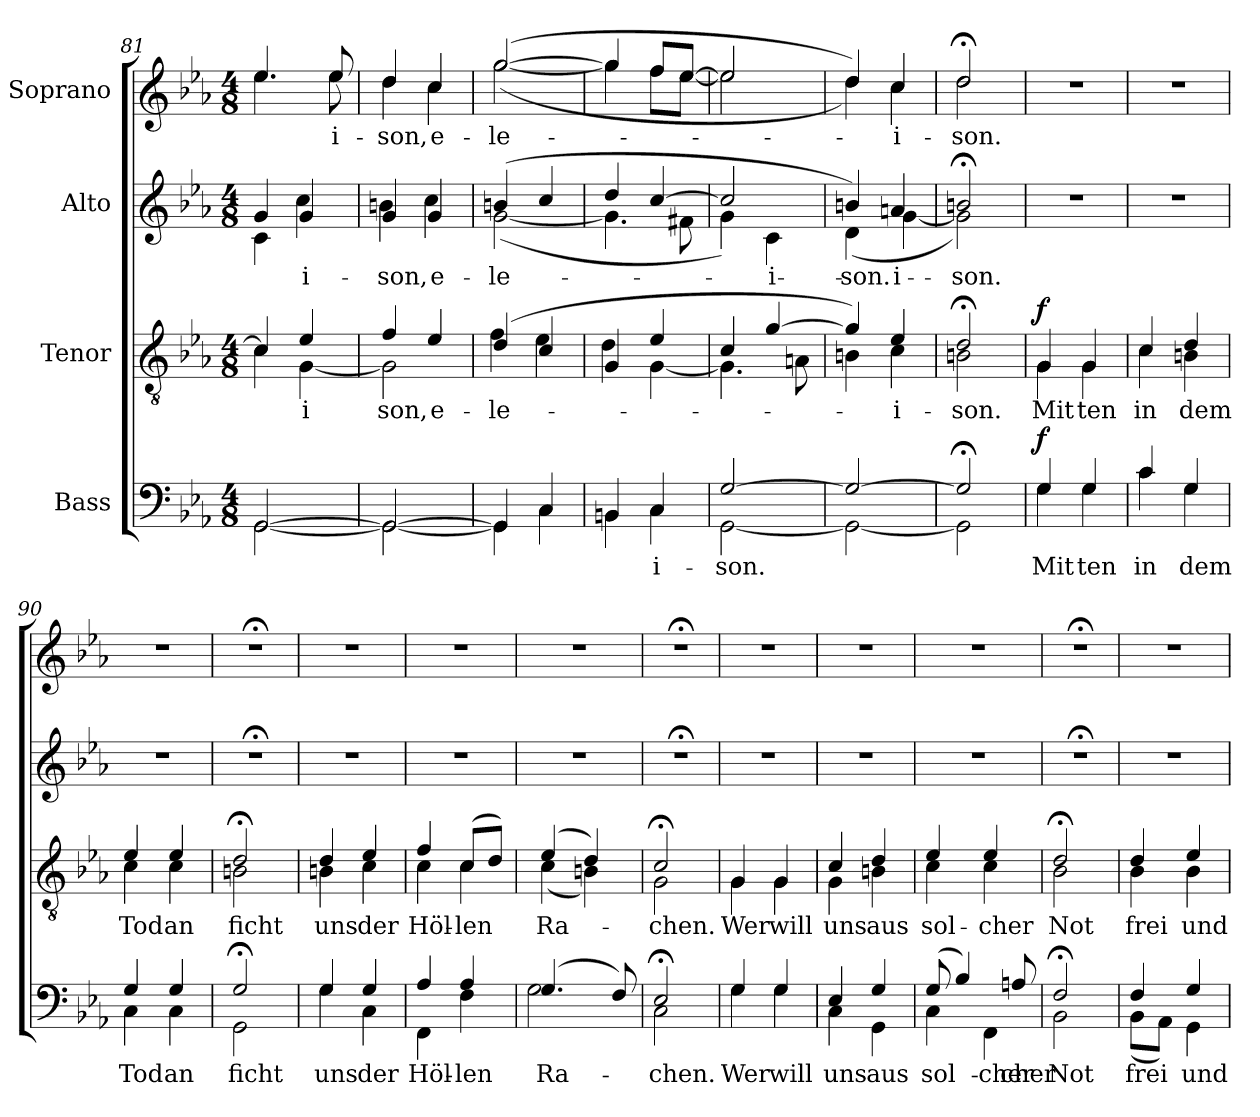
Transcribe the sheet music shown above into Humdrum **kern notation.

**kern	**text	**dynam	**kern	**text	**dynam	**kern	**text	**kern	**text
*part4	*part4	*part4	*part3	*part3	*part3	*part2	*part2	*part1	*part1
*staff4	*staff4	*staff4	*staff3	*staff3	*staff3	*staff2	*staff2	*staff1	*staff1
*I"Bass	*	*	*I"Tenor	*	*	*I"Alto	*	*I"Soprano	*
*clefF4	*	*	*clefGv2	*	*	*clefG2	*	*clefG2	*
*k[b-e-a-]	*	*	*k[b-e-a-]	*	*	*k[b-e-a-]	*	*k[b-e-a-]	*
*E-:	*	*	*E-:	*	*	*E-:	*	*E-:	*
*M4/8	*	*	*M4/8	*	*	*M4/8	*	*M4/8	*
=81	=81	=81	=81	=81	=81	=81	=81	=81	=81
*^	*	*	*^	*	*	*^	*	*^	*
[2GG/	[2GG\	.	.	4c/	4c\]	.	.	4g/	4c\	.	4.ee-/	4.ee-\	.
!	!	!	!	!	!	!LO:LY:a	!	!	!	!LO:LY:a	!	!	!
!	!	!	!	!	!	!	!	!	!	!LO:LY:b	!	!	!
.	.	.	.	4e-/	[4G\	-i	.	4g/	4cc\	-i-	.	.	.
!	!	!	!	!	!	!	!	!	!	!	!	!	!LO:LY:a
!	!	!	!	!	!	!	!	!	!	!	!	!	!LO:LY:b
.	.	.	.	.	.	.	.	.	.	.	8ee-/	8ee-\	-i-
=82	=82	=82	=82	=82	=82	=82	=82	=82	=82	=82	=82	=82	=82
!	!	!	!	!	!	!LO:LY:a	!	!	!	!LO:LY:a	!	!	!
!	!	!	!	!	!	!	!	!	!	!LO:LY:b	!	!	!LO:LY:a
!	!	!	!	!	!	!	!	!	!	!	!	!	!LO:LY:b
2GG/_	2GG\_	.	.	4f/	2G\]	son,	.	4g/	4bn\	-son,	4dd/	4dd\	-son,
!	!	!	!	!	!	!LO:LY:a	!	!	!	!LO:LY:a	!	!	!
!	!	!	!	!	!	!	!	!	!	!LO:LY:b	!	!	!LO:LY:b
.	.	.	.	4e-/	.	e-	.	4g/	4cc\	e-	4cc/	4cc\	e-
=83	=83	=83	=83	=83	=83	=83	=83	=83	=83	=83	=83	=83	=83
!	!	!	!	!	!	!LO:LY:a	!	!	!	!LO:LY:a	!	!	!
!	!	!	!	!	!	!	!	!	!	!LO:LY:b	!	!	!LO:LY:b
4GG/]	4GG\]	.	.	(>4d/	4f\	-le-	.	(>4bn/	(<[2g\	-le-	(>[2gg/	(<[2gg\	-le-
4C/	4C\	.	.	4c/	4e-\	.	.	4cc/	.	.	.	.	.
=84	=84	=84	=84	=84	=84	=84	=84	=84	=84	=84	=84	=84	=84
4BBn/	4BB\	.	.	4G/	4d\	.	.	4dd/	4.g\]	.	4gg/]	4gg\]	.
!	!	!LO:LY:a	!	!	!	!	!	!	!	!	!	!	!
!	!	!LO:LY:b	!	!	!	!	!	!	!	!	!	!	!
4C/	4C\	-i-	.	4e-/	[4G\	.	.	[4cc/	.	.	8ff/L	8ff\L	.
.	.	.	.	.	.	.	.	.	8f#X\	.	[8ee-/J	[8ee-\J	.
=85	=85	=85	=85	=85	=85	=85	=85	=85	=85	=85	=85	=85	=85
!	!	!LO:LY:a	!	!	!	!	!	!	!	!	!	!	!
!	!	!LO:LY:b	!	!	!	!	!	!	!	!	!	!	!
[2G/	[2GG\	-son.	.	4c/	4.G\]	.	.	2cc/]	4g\)	.	2ee-/]	2ee-\]	.
!	!	!	!	!	!	!	!	!	!	!LO:LY:b	!	!	!
.	.	.	.	[4g/	.	.	.	.	4c\	-i-	.	.	.
.	.	.	.	.	8An\	.	.	.	.	.	.	.	.
!!LO:LB:g=z	!!
=86	=86	=86	=86	=86	=86	=86	=86	=86	=86	=86	=86	=86	=86
!	!	!	!	!	!	!	!	!	!	!LO:LY:b	!	!	!
2G/_	2GG\_	.	.	4g/])	4Bn\	.	.	4bn/)	(<4d\	-son.	4dd/)	4dd\)	.
!	!	!	!	!	!	!LO:LY:a	!	!	!	!	!	!	!
!	!	!	!	!	!	!LO:LY:b	!	!	!	!LO:LY:a	!	!	!LO:LY:b
.	.	.	.	4e-/	4c\	-i-	.	4an/	[4g\	-i-	4cc/	4cc\	-i-
=87	=87	=87	=87	=87	=87	=87	=87	=87	=87	=87	=87	=87	=87
!	!	!	!	!	!	!LO:LY:a	!	!	!	!	!	!	!
!	!	!	!	!	!	!LO:LY:b	!	!	!	!LO:LY:a	!	!	!LO:LY:b
2G;</]	2GG\]	.	.	2d;</	2Bn\	-son.	.	2bn;</	2g\])	-son.	2dd;</	2dd\	-son.
=88	=88	=88	=88	=88	=88	=88	=88	=88	=88	=88	=88	=88	=88
!	!	!	!	!	!	!	!	!	!	!	!LO:TX:a:B:t=Tempo I	!	!
!	!	!LO:LY:b	!LO:DY:a	!	!	!LO:LY:b	!LO:DY:a	!	!	!	!	!	!
*	*	*	*	*	*	*	*	*v	*v	*	*	*	*
*	*	*	*	*	*	*	*	*	*	*v	*v	*
4G/	4G\	Mit	f	4G/	4G\	Mit	f	2r	.	2r	.
!	!	!LO:LY:b	!	!	!	!LO:LY:b	!	!	!	!	!
4G/	4G\	ten	.	4G/	4G\	ten	.	.	.	.	.
=89	=89	=89	=89	=89	=89	=89	=89	=89	=89	=89	=89
!	!	!LO:LY:b	!	!	!	!LO:LY:b	!	!	!	!	!
4c/	4c\	in	.	4c/	4c\	in	.	2r	.	2r	.
!	!	!LO:LY:b	!	!	!	!LO:LY:b	!	!	!	!	!
4G/	4G\	dem	.	4d/	4Bn\	dem	.	.	.	.	.
=90	=90	=90	=90	=90	=90	=90	=90	=90	=90	=90	=90
!	!	!LO:LY:b	!	!	!	!LO:LY:b	!	!	!	!	!
4G/	4C\	Tod	.	4e-/	4c\	Tod	.	2r	.	2r	.
!	!	!LO:LY:b	!	!	!	!LO:LY:b	!	!	!	!	!
4G/	4C\	an	.	4e-/	4c\	an	.	.	.	.	.
=91	=91	=91	=91	=91	=91	=91	=91	=91	=91	=91	=91
!	!	!LO:LY:b	!	!	!	!LO:LY:b	!	!	!	!	!
2G;</	2GG\	ficht	.	2d;</	2Bn\	ficht	.	2r;<	.	2r;<	.
=92	=92	=92	=92	=92	=92	=92	=92	=92	=92	=92	=92
!	!	!LO:LY:b	!	!	!	!LO:LY:b	!	!	!	!	!
4G/	4G\	uns	.	4d/	4Bn\	uns	.	2r	.	2r	.
!	!	!LO:LY:b	!	!	!	!LO:LY:b	!	!	!	!	!
4G/	4C\	der	.	4e-/	4c\	der	.	.	.	.	.
=93	=93	=93	=93	=93	=93	=93	=93	=93	=93	=93	=93
!	!	!LO:LY:b	!	!	!	!LO:LY:b	!	!	!	!	!
4A-/	4FF\	Höl-	.	4f/	4c\	Höl-	.	2r	.	2r	.
!	!	!LO:LY:b	!	!	!	!LO:LY:b	!	!	!	!	!
4A-/	4F\	-len	.	(>8c/L	4c\	-len	.	.	.	.	.
.	.	.	.	8d/J)	.	.	.	.	.	.	.
=94	=94	=94	=94	=94	=94	=94	=94	=94	=94	=94	=94
!	!	!LO:LY:b	!	!	!	!LO:LY:b	!	!	!	!	!
(>4.G/	2G\	Ra-	.	(>4e-/	(<4c\	Ra-	.	2r	.	2r	.
.	.	.	.	4d/)	4Bn\)	.	.	.	.	.	.
8F/)	.	.	.	.	.	.	.	.	.	.	.
=95	=95	=95	=95	=95	=95	=95	=95	=95	=95	=95	=95
!	!	!LO:LY:b	!	!	!	!LO:LY:b	!	!	!	!	!
2E-;</	2C\	-chen.	.	2c;</	2G\	-chen.	.	2r;<	.	2r;<	.
=96	=96	=96	=96	=96	=96	=96	=96	=96	=96	=96	=96
!	!	!LO:LY:b	!	!	!	!LO:LY:b	!	!	!	!	!
4G/	4G\	Wer	.	4G/	4G\	Wer	.	2r	.	2r	.
!	!	!LO:LY:b	!	!	!	!LO:LY:b	!	!	!	!	!
4G/	4G\	will	.	4G/	4G\	will	.	.	.	.	.
=97	=97	=97	=97	=97	=97	=97	=97	=97	=97	=97	=97
!	!	!LO:LY:b	!	!	!	!LO:LY:b	!	!	!	!	!
4E-/	4C\	uns	.	4c/	4G\	uns	.	2r	.	2r	.
!	!	!LO:LY:b	!	!	!	!LO:LY:b	!	!	!	!	!
4G/	4GG\	aus	.	4d/	4Bn\	aus	.	.	.	.	.
!!LO:PB:g=z
=98	=98	=98	=98	=98	=98	=98	=98	=98	=98	=98	=98
!	!	!LO:LY:a	!	!	!	!	!	!	!	!	!
!	!	!LO:LY:b	!	!	!	!LO:LY:b	!	!	!	!	!
(>8G/	4C\	sol-	.	4e-/	4c\	sol-	.	2r	.	2r	.
4B-/)	.	.	.	.	.	.	.	.	.	.	.
!	!	!LO:LY:b	!	!	!	!LO:LY:b	!	!	!	!	!
.	4FF\	cher	.	4e-/	4c\	-cher	.	.	.	.	.
!	!	!LO:LY:a	!	!	!	!	!	!	!	!	!
8An/	.	cher	.	.	.	.	.	.	.	.	.
=99	=99	=99	=99	=99	=99	=99	=99	=99	=99	=99	=99
!	!	!LO:LY:b	!	!	!	!LO:LY:b	!	!	!	!	!
2F;</	2BB-\	-Not	.	2d;</	2B-\	-Not	.	2r;<	.	2r;<	.
=100	=100	=100	=100	=100	=100	=100	=100	=100	=100	=100	=100
!	!	!LO:LY:b	!	!	!	!LO:LY:b	!	!	!	!	!
4F/	(<8BB-\L	frei	.	4d/	4B-\	frei	.	2r	.	2r	.
.	8AA-\J)	.	.	.	.	.	.	.	.	.	.
!	!	!LO:LY:b	!	!	!	!LO:LY:b	!	!	!	!	!
4G/	4GG\	und	.	4e-/	4B-\	und	.	.	.	.	.
*v	*v	*	*	*	*	*	*	*	*	*	*
*	*	*	*v	*v	*	*	*	*	*	*
=	=	=	=	=	=	=	=	=	=
*-	*-	*-	*-	*-	*-	*-	*-	*-	*-
